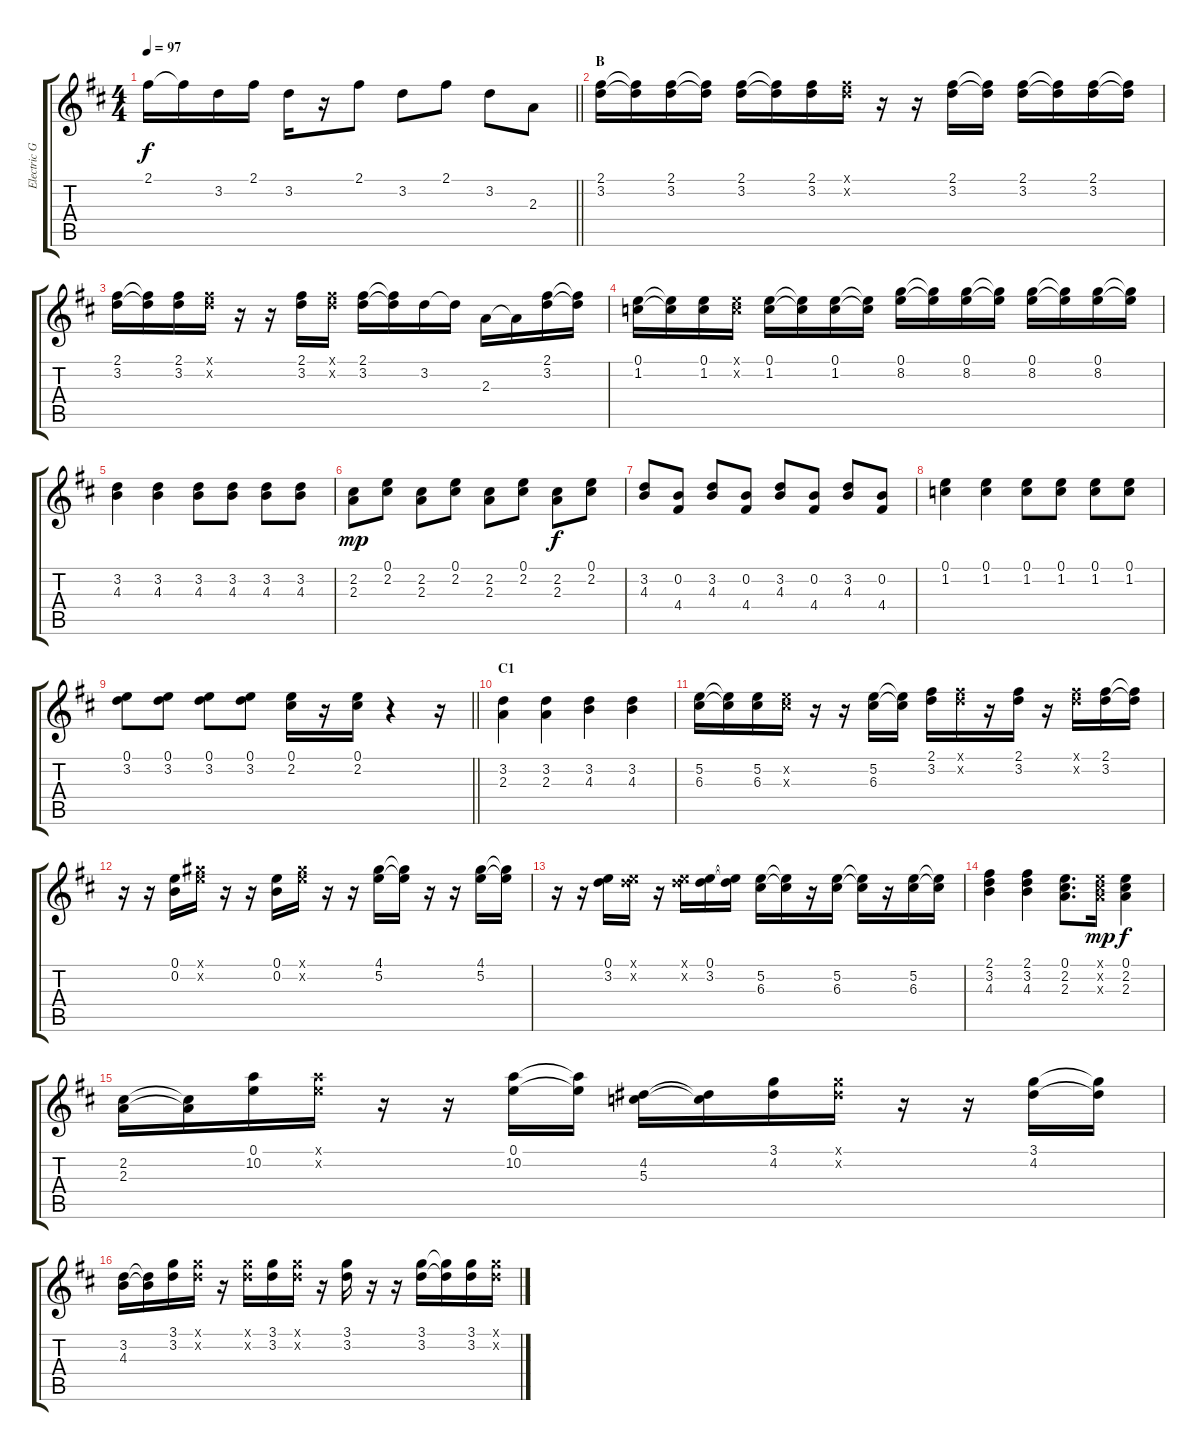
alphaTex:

\track ("Electric Guitar (Clean)" "Electric G") {instrument electricguitarclean}
\staff {score tabs}
\tuning (E4 B3 G3 D3 A2 E2) {hide}
\ts (4 4)
\tempo 97
\clef g2
\barLineRight lightlight
\ks d
2.1.16{dy f} 2.1{t}.16 3.2.16 2.1.16 3.2.16 r.16 2.1.8 3.2.8 2.1.8 3.2.8 2.3.8 |
\section ("" "B")
(2.1 3.2).16 (2.1{t} 3.2{t}).16 (2.1 3.2).16 (2.1{t} 3.2{t}).16 (2.1 3.2).16 (2.1{t} 3.2{t}).16 (2.1 3.2).16 (2.1{x} 3.2{x}).16 r.16 r.16 (2.1 3.2).16 (2.1{t} 3.2{t}).16 (2.1 3.2).16 (2.1{t} 3.2{t}).16 (2.1 3.2).16 (2.1{t} 3.2{t}).16 |
(2.1 3.2).16 (2.1{t} 3.2{t}).16 (2.1 3.2).16 (2.1{x} 3.2{x}).16 r.16 r.16 (2.1 3.2).16 (2.1{x} 3.2{x}).16 (2.1 3.2).16 (2.1{t} 3.2{t}).16 3.2.16 3.2{t}.16 2.3.16 2.3{t}.16 (2.1 3.2).16 (2.1{t} 3.2{t}).16 |
(0.1 1.2).16 (0.1{t} 1.2{t}).16 (0.1 1.2).16 (0.1{x} 1.2{x}).16 (0.1 1.2).16 (0.1{t} 1.2{t}).16 (0.1 1.2).16 (0.1{t} 1.2{t}).16 (0.1 8.2).16 (0.1{t} 8.2{t}).16 (0.1 8.2).16 (0.1{t} 8.2{t}).16 (0.1 8.2).16 (0.1{t} 8.2{t}).16 (0.1 8.2).16 (0.1{t} 8.2{t}).16 |
(3.2 4.3).4 (3.2 4.3).4 (3.2 4.3).8 (3.2 4.3).8 (3.2 4.3).8 (3.2 4.3).8 |
(2.2 2.3).8{dy mp} (0.1 2.2).8 (2.2 2.3).8 (0.1 2.2).8 (2.2 2.3).8 (0.1 2.2).8 (2.2 2.3).8{dy f} (0.1 2.2).8 |
(3.2 4.3).8 (0.2 4.4).8 (3.2 4.3).8 (0.2 4.4).8 (3.2 4.3).8 (0.2 4.4).8 (3.2 4.3).8 (0.2 4.4).8 |
(0.1 1.2).4 (0.1 1.2).4 (0.1 1.2).8 (0.1 1.2).8 (0.1 1.2).8 (0.1 1.2).8 |
\barLineRight lightlight
(0.1 3.2).8 (0.1 3.2).8 (0.1 3.2).8 (0.1 3.2).8 (0.1 2.2).16 r.16 (0.1 2.2).16 r.4 r.16 |
\section ("" "C1")
(3.2 2.3).4 (3.2 2.3).4 (3.2 4.3).4 (3.2 4.3).4 |
(5.2 6.3).16 (5.2{t} 6.3{t}).16 (5.2 6.3).16 (5.2{x} 6.3{x}).16 r.16 r.16 (5.2 6.3).16 (5.2{t} 6.3{t}).16 (2.1 3.2).16 (2.1{x} 3.2{x}).16 r.16 (2.1 3.2).16 r.16 (2.1{x} 3.2{x}).16 (2.1 3.2).16 (2.1{t} 3.2{t}).16 |
r.16 r.16 (0.1 0.2).16 (0.1{x} 9.2{x}).16 r.16 r.16 (0.1 0.2).16 (0.1{x} 9.2{x}).16 r.16 r.16 (4.1 5.2).16 (4.1{t} 5.2{t}).16 r.16 r.16 (4.1 5.2).16 (4.1{t} 5.2{t}).16 |
r.16 r.16 (0.1 3.2).16 (0.1{x} 3.2{x}).16 r.16 (0.1{x} 3.2{x}).16 (0.1 3.2).16 (0.1{t} 3.2{t}).16 (5.2 6.3).16 (5.2{t} 6.3{t}).16 r.16 (5.2 6.3).16 (5.2{t} 6.3{t}).16 r.16 (5.2 6.3).16 (5.2{t} 6.3{t}).16 |
(2.1 3.2 4.3).4 (2.1 3.2 4.3).4 (0.1 2.2 2.3).8{d} (0.1{x} 2.2{x} 2.3{x}).16{dy mp} (0.1 2.2 2.3).4{dy f} |
(2.2 2.3).16 (2.2{t} 2.3{t}).16 (0.1 10.2).16 (0.1{x} 10.2{x}).16 r.16 r.16 (0.1 10.2).16 (0.1{t} 10.2{t}).16 (4.2 5.3).16 (4.2{t} 5.3{t}).16 (3.1 4.2).16 (3.1{x} 4.2{x}).16 r.16 r.16 (3.1 4.2).16 (3.1{t} 4.2{t}).16 |
(3.2 4.3).16 (3.2{t} 4.3{t}).16 (3.1 3.2).16 (3.1{x} 3.2{x}).16 r.16 (3.1{x} 3.2{x}).16 (3.1 3.2).16 (3.1{x} 3.2{x}).16 r.16 (3.1 3.2).16 r.16 r.16 (3.1 3.2).16 (3.1{t} 3.2{t}).16 (3.1 3.2).16 (3.1{x} 3.2{x}).16
